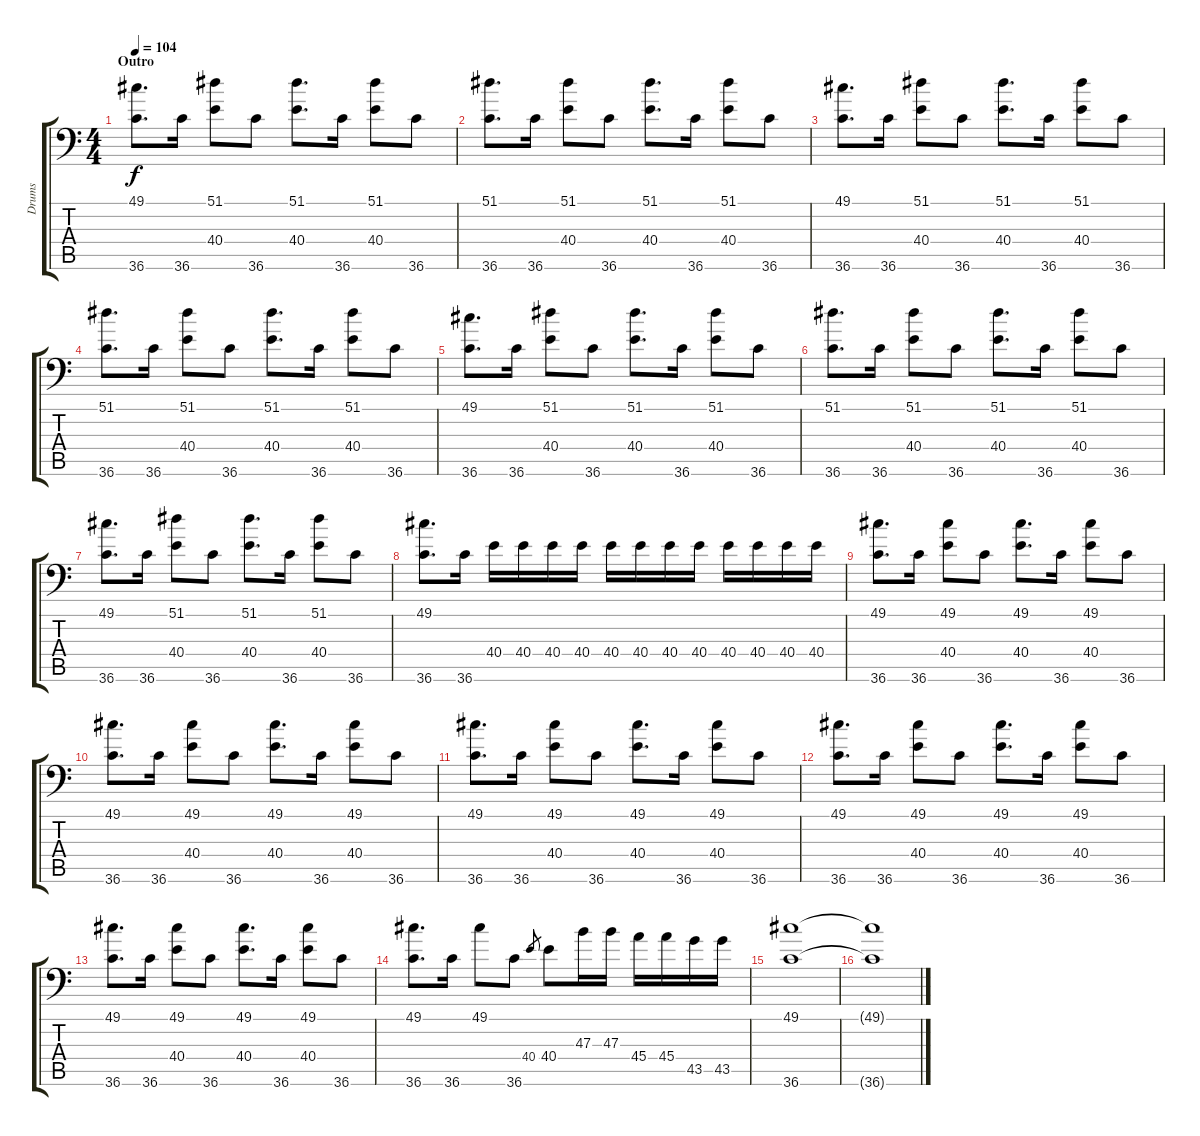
\track ("Drums" "Drums") {instrument acousticgrandpiano}
\staff {score tabs}
\tuning (C-1 C-1 C-1 C-1 C-1 C-1) {hide}
\ts (4 4)
\section ("" "Outro")
\tempo 104
\clef f4
\ks c
(49.1 36.6).8{d dy f} 36.6.16 (51.1 40.4).8 36.6.8 (51.1 40.4).8{d} 36.6.16 (51.1 40.4).8 36.6.8 |
(51.1 36.6).8{d} 36.6.16 (51.1 40.4).8 36.6.8 (51.1 40.4).8{d} 36.6.16 (51.1 40.4).8 36.6.8 |
(49.1 36.6).8{d} 36.6.16 (51.1 40.4).8 36.6.8 (51.1 40.4).8{d} 36.6.16 (51.1 40.4).8 36.6.8 |
(51.1 36.6).8{d} 36.6.16 (51.1 40.4).8 36.6.8 (51.1 40.4).8{d} 36.6.16 (51.1 40.4).8 36.6.8 |
(49.1 36.6).8{d} 36.6.16 (51.1 40.4).8 36.6.8 (51.1 40.4).8{d} 36.6.16 (51.1 40.4).8 36.6.8 |
(51.1 36.6).8{d} 36.6.16 (51.1 40.4).8 36.6.8 (51.1 40.4).8{d} 36.6.16 (51.1 40.4).8 36.6.8 |
(49.1 36.6).8{d} 36.6.16 (51.1 40.4).8 36.6.8 (51.1 40.4).8{d} 36.6.16 (51.1 40.4).8 36.6.8 |
(49.1 36.6).8{d} 36.6.16 40.4.16 40.4.16 40.4.16 40.4.16 40.4.16 40.4.16 40.4.16 40.4.16 40.4.16 40.4.16 40.4.16 40.4.16 |
(49.1 36.6).8{d} 36.6.16 (49.1 40.4).8 36.6.8 (49.1 40.4).8{d} 36.6.16 (49.1 40.4).8 36.6.8 |
(49.1 36.6).8{d} 36.6.16 (49.1 40.4).8 36.6.8 (49.1 40.4).8{d} 36.6.16 (49.1 40.4).8 36.6.8 |
(49.1 36.6).8{d} 36.6.16 (49.1 40.4).8 36.6.8 (49.1 40.4).8{d} 36.6.16 (49.1 40.4).8 36.6.8 |
(49.1 36.6).8{d} 36.6.16 (49.1 40.4).8 36.6.8 (49.1 40.4).8{d} 36.6.16 (49.1 40.4).8 36.6.8 |
(49.1 36.6).8{d} 36.6.16 (49.1 40.4).8 36.6.8 (49.1 40.4).8{d} 36.6.16 (49.1 40.4).8 36.6.8 |
(49.1 36.6).8{d} 36.6.16 49.1.8 36.6.8 40.4.8{gr} 40.4.8 47.3.16 47.3.16 45.4.16 45.4.16 43.5.16 43.5.16 |
(49.1 36.6).1 |
(49.1{t} 36.6{t}).1
